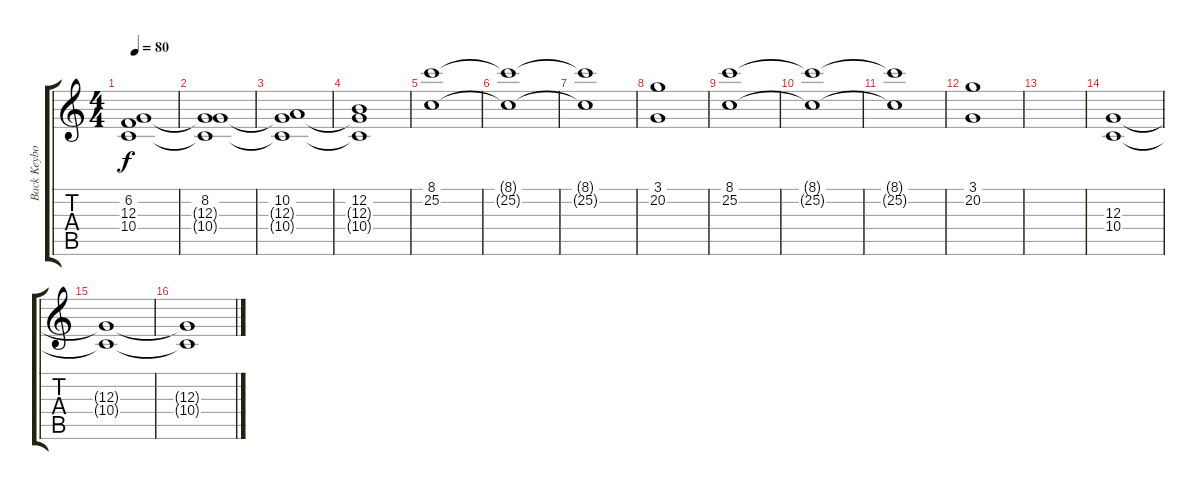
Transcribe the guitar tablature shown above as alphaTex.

\track ("Back Keyboard" "Back Keybo") {instrument stringensemble2}
\staff {score tabs}
\tuning (E4 B3 G3 D3 A2 E2) {hide}
\ts (4 4)
\tempo 80
\clef g2
\ks c
(6.2 12.3{t} 10.4{t}).1{dy f} |
(8.2 12.3{t} 10.4{t}).1 |
(10.2 12.3{t} 10.4{t}).1 |
(12.2 12.3{t} 10.4{t}).1 |
(8.1 25.2).1{volume 9} |
(8.1{t} 25.2{t}).1 |
(8.1{t} 25.2{t}).1 |
(3.1 20.2).1 |
(8.1 25.2).1 |
(8.1{t} 25.2{t}).1 |
(8.1{t} 25.2{t}).1 |
(3.1 20.2).1 |
|
(12.3 10.4).1{volume 9} |
(12.3{t} 10.4{t}).1 |
(12.3{t} 10.4{t}).1
